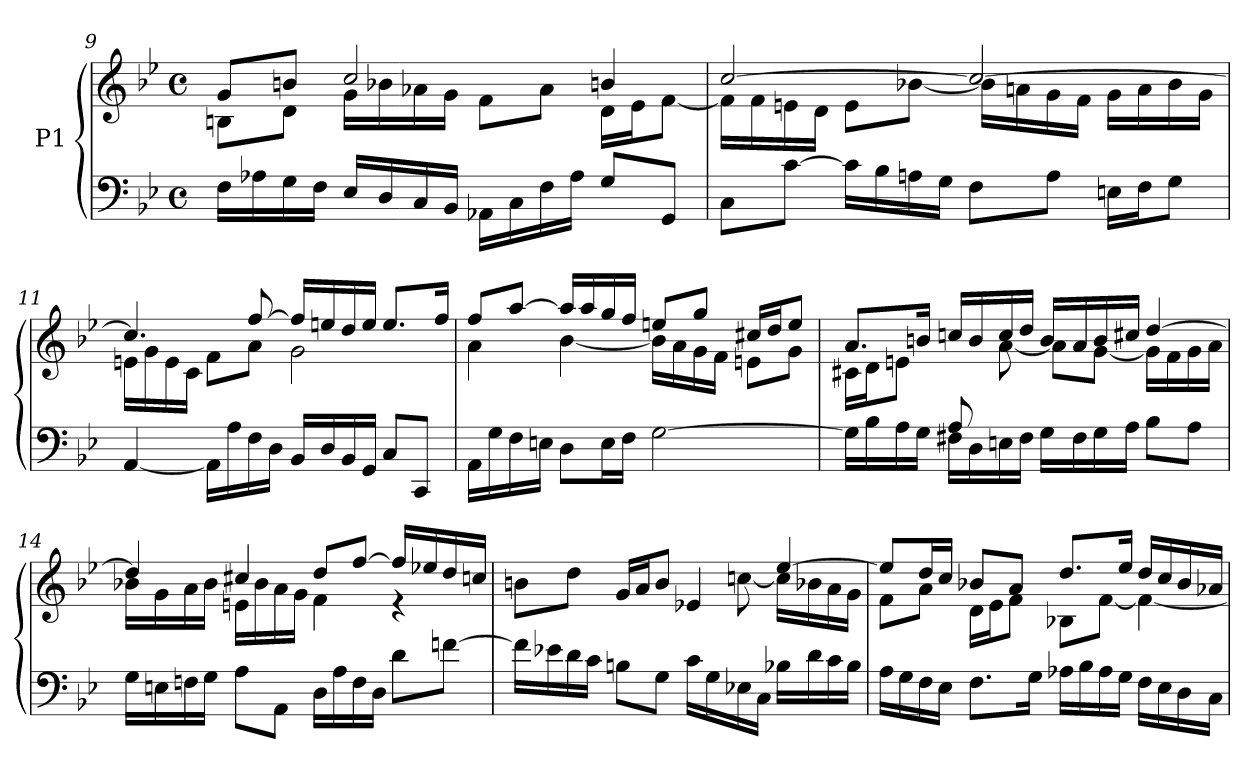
**kern	**kern
*part1	*part1
*staff2	*staff1
*I"P1	*
!!LO:PB:g=z
*clefF4	*clefG2
*k[b-e-]	*k[b-e-]
*B-:	*B-:
*M4/4	*M4/4
*met(c)	*met(c)
=9	=9
*	*^
16Fi\LL	8gi/L	8Bni\L
16A-Xi\	.	.
16Gi\	8bni/J	8di\J
16Fi\JJ	.	.
16E-i/LL	2cci/	16gi\LL
16Di/	.	16b-Xi\
16Ci/	.	16a-Xi\
16BB-i/JJ	.	16gi\JJ
16AA-Xi\LL	.	8fi\L
16Ci\	.	.
16Fi\	.	8a-i\J
16A-i\JJ	.	.
8Gi/L	4bni/	16di\LL
.	.	16e-i\J
8GGi/J	.	[8fi\J
=10	=10	=10
8Ci\L	[2cci/	16fi\LL]
.	.	16fi\
[8ci\J	.	16eni\
.	.	16di\JJ
16ci\LL]	.	8ei\L
16B-i\	.	.
16Ani\	.	[8b-Xi\J
16Gi\JJ	.	.
8Fi\L	2cci/_	16b-i\LL]
.	.	16ani\
8Ai\J	.	16gi\
.	.	16fi\JJ
16Eni\LL	.	16gi\LL
16Fi\J	.	16ai\
8Gi\J	.	16b-i\
.	.	16gi\JJ
!!LO:LB:g=z	!!
=11	=11	=11
[4AAi/	4.cci/]	16eni\LL
.	.	16gi\
.	.	16ei\
.	.	16ci\JJ
16AAi\LL]	.	8fi\L
16Ai\	.	.
16Fi\	[8ffi/	8ai\J
16Di\JJ	.	.
16BB-i/LL	16ffi/LL]	2gi\
16Di/	16eeni/	.
16BB-i/	16ddi/	.
16GGi/JJ	16eei/JJ	.
8Ci/L	8.eei/L	.
8CCi/J	.	.
.	16ffi/Jk	.
=12	=12	=12
16AAi\LL	8ffi/L	4ai\
16Gi\	.	.
16Fi\	[8aai/J	.
16Eni\JJ	.	.
8Di\L	16aai/LL]	[4b-i\
.	16aai/	.
16Ei\L	16ggi/	.
16Fi\JJ	16ffi/JJ	.
[2Gi\	8eeni/L	16b-i\LL]
.	.	16ai\
.	8ggi/J	16gi\
.	.	16fi\JJ
.	16cc#Xi/LL	8eni\L
.	16ddi/J	.
.	8eei/J	8gi\J
!!LO:LB:g=z	!!
=13	=13	=13
*^	*	*
4ryy	16Gi\LL]	8.ai/L	16c#Xi\LL
.	16B-i\	.	16di\J
.	16Ai\	.	8eni\J
.	16Gi\JJ	16bni/Jk	.
8Ai/	16F#Xi\LL	16ccni/LL	8ryy
.	16Di\	16bi/	.
2ryy	16Eni\	16cci/	[8ai\
.	16F#i\JJ	16ddi/JJ	.
.	16Gi\LL	16bi/LL	8ai\L]
.	16F#i\	16ai/	.
.	16Gi\	16bi/	[8gi\J
.	16Ai\JJ	16cc#Xi/JJ	.
.	8B-i\L	[4ddi/	16gi\LL]
.	.	.	16fi\
8ryy	8Ai\J	.	16gi\
.	.	.	16ai\JJ
*v	*v	*	*
=14	=14	=14
16Gi\LL	4ddi/]	16b-Xi\LL
16Eni\	.	16gi\
16Fni\	.	16ai\
16Gi\JJ	.	16b-i\JJ
8Ai\L	4cc#Xi/	16eni\LL
.	.	16b-i\
8AAi\J	.	16ai\
.	.	16gi\JJ
16Di\LL	8ddi/L	4fi\
16Ai\	.	.
16Fi\	[8ffi/J	.
16Di\JJ	.	.
8di\L	16ffi/LL]	4r
.	16ee-Xi/	.
[8fni\J	16ddi/	.
.	16ccni/JJ	.
!!LO:LB:g=z	!!
=15	=15	=15
16fi\LL]	2ryy	8bni\L
16e-Xi\	.	.
16di\	.	8ddi\J
16ci\JJ	.	.
8Bni\L	.	16gi/LL
.	.	16ai/J
8Gi\J	.	8bi/J
16ci\LL	4e-Xi/	8ryy
16Gi\	.	.
16E-Xi\	.	[8ccni\
16Ci\JJ	.	.
16B-Xi\LL	[4ee-i/	16cci\LL]
16di\	.	16b-Xi\
16ci\	.	16ai\
16B-i\JJ	.	16gi\JJ
=16	=16	=16
16Ai\LL	8ee-i/L]	8fi\L
16Gi\	.	.
16Fi\	16ddi/L	8ai\J
16E-i\JJ	16cci/JJ	.
8.Fi\L	8b-Xi/L	16di\LL
.	.	16e-i\J
.	8ai/J	8fi\J
16Gi\Jk	.	.
16A-Xi\LL	8.ddi/L	8B-Xi\L
16B-i\	.	.
16A-i\	.	[8fi\J
16Gi\JJ	16ee-i/Jk	.
16Fi\LL	16ddi/LL	4fi\_
16E-i\	16cci/	.
16Di\	16b-i/	.
16Ci\JJ	16a-Xi/JJ	.
*	*v	*v
=	=
*-	*-
